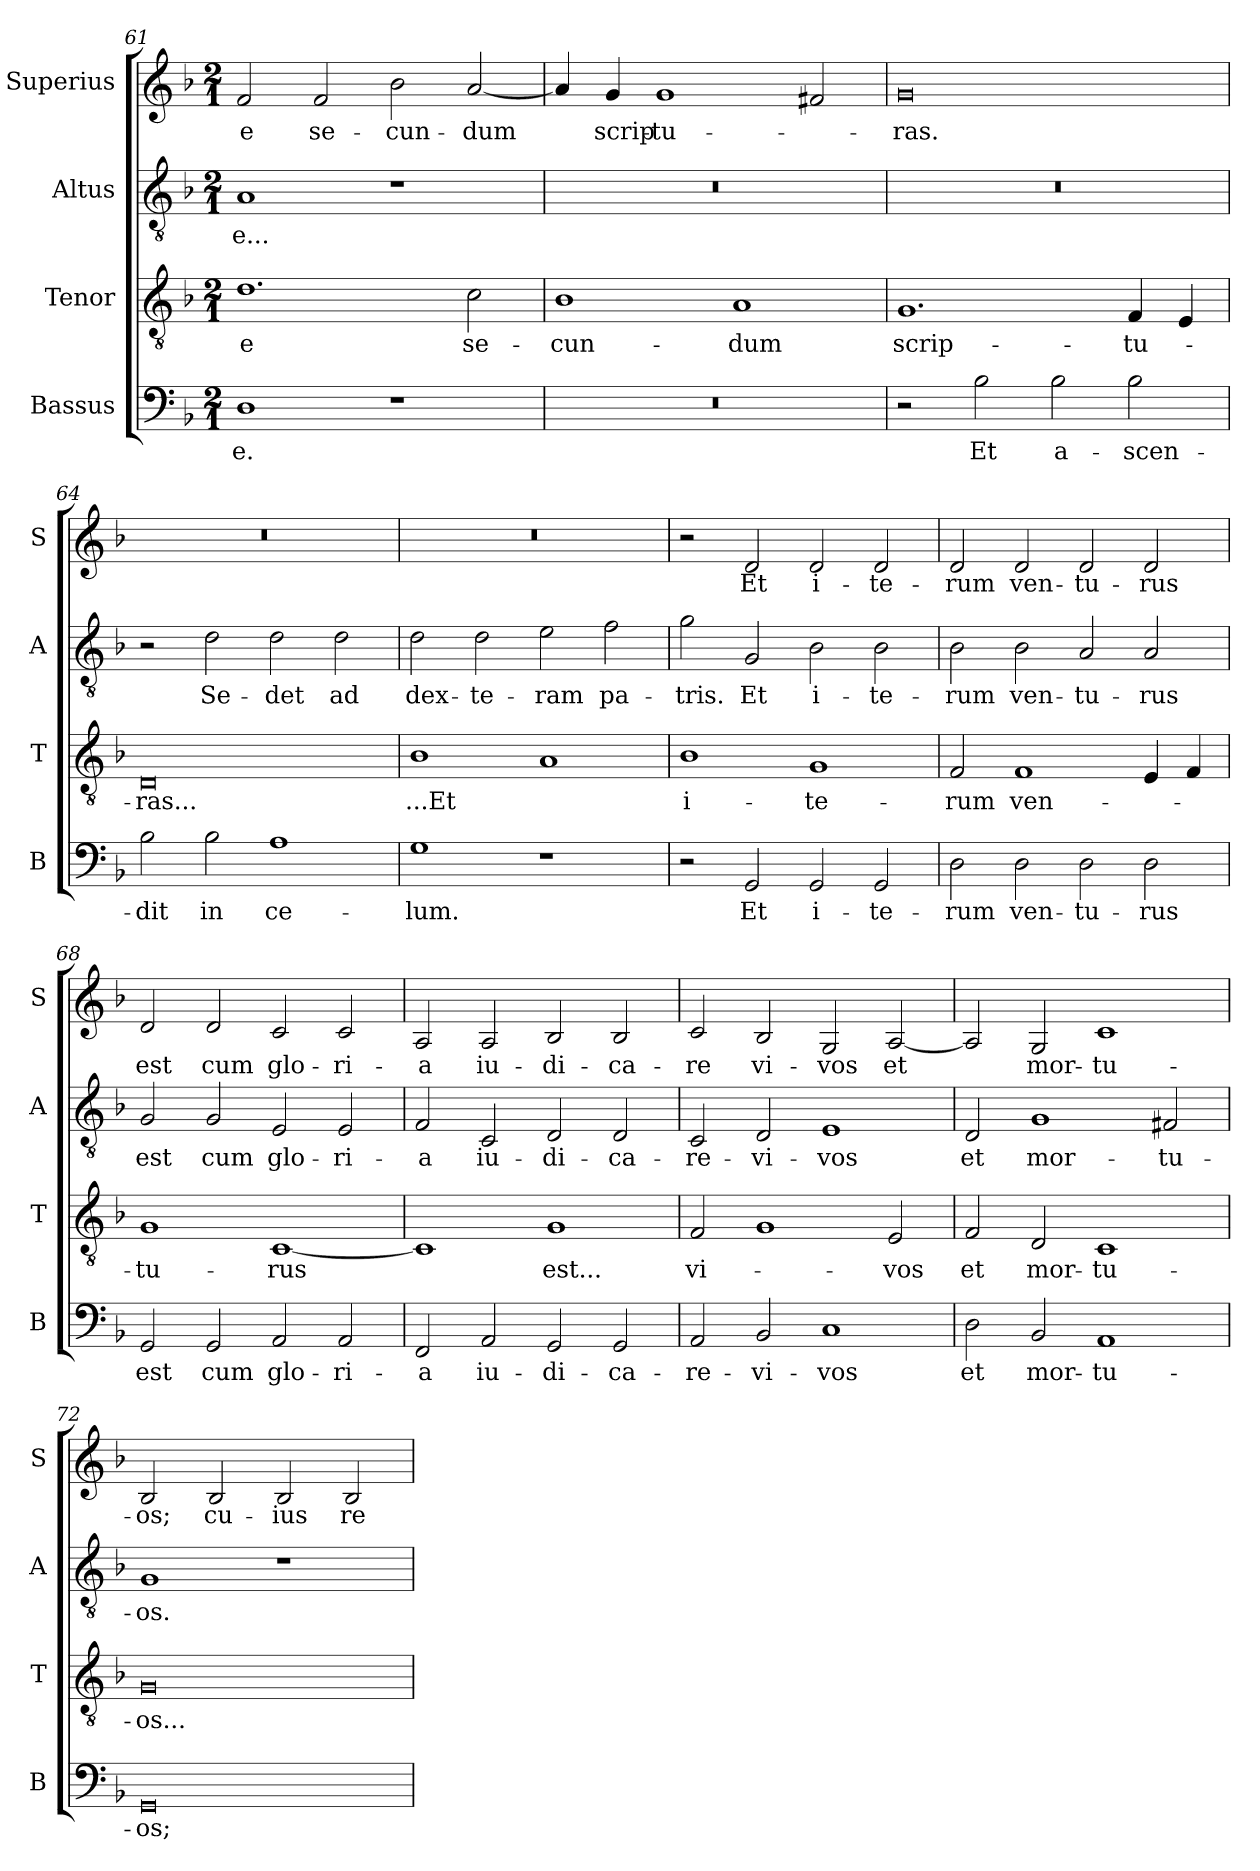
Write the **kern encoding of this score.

**kern	**text	**kern	**text	**kern	**text	**kern	**text
*part4	*part4	*part3	*part3	*part2	*part2	*part1	*part1
*staff4	*staff4	*staff3	*staff3	*staff2	*staff2	*staff1	*staff1
*I"Bassus	*	*I"Tenor	*	*I"Altus	*	*I"Superius	*
*I'B	*	*I'T	*	*I'A	*	*I'S	*
*clefF4	*	*clefGv2	*	*clefGv2	*	*clefG2	*
*k[b-]	*	*k[b-]	*	*k[b-]	*	*k[b-]	*
*M2/1	*	*M2/1	*	*M2/1	*	*M2/1	*
=61	=61	=61	=61	=61	=61	=61	=61
1D	-e.	1.d	-e	1A	-e...	2f/	-e
.	.	.	.	.	.	2f/	se-
1r	.	.	.	1r	.	2b-\	-cun-
.	.	2c\	se-	.	.	[2a/	dum
=62	=62	=62	=62	=62	=62	=62	=62
0r	.	1B-	-cun-	0r	.	4a/]	.
.	.	.	.	.	.	4g/	scrip-
.	.	.	.	.	.	1g	-tu-
.	.	1A	-dum	.	.	.	.
.	.	.	.	.	.	2f#X/	.
=63	=63	=63	=63	=63	=63	=63	=63
2r	.	1.G	scrip-	0r	.	0g	-ras.
2B-\	Et	.	.	.	.	.	.
2B-\	a-	.	.	.	.	.	.
2B-\	-scen-	4F/	-tu-	.	.	.	.
.	.	4E/	.	.	.	.	.
=64	=64	=64	=64	=64	=64	=64	=64
2B-\	-dit	0D	-ras...	2r	.	0r	.
2B-\	in	.	.	2d\	Se-	.	.
1A	ce-	.	.	2d\	-det	.	.
.	.	.	.	2d\	ad	.	.
=65	=65	=65	=65	=65	=65	=65	=65
1G	-lum.	1B-	...Et	2d\	dex-	0r	.
.	.	.	.	2d\	-te-	.	.
1r	.	1A	.	2e\	-ram	.	.
.	.	.	.	2f\	pa-	.	.
=66	=66	=66	=66	=66	=66	=66	=66
2r	.	1B-	i-	2g\	-tris.	2r	.
2GG/	Et	.	.	2G/	Et	2d/	Et
2GG/	i-	1G	-te-	2B-\	i-	2d/	i-
2GG/	-te-	.	.	2B-\	-te-	2d/	-te-
=67	=67	=67	=67	=67	=67	=67	=67
2D\	-rum	2F/	-rum	2B-\	-rum	2d/	-rum
2D\	ven-	1F	ven-	2B-\	ven-	2d/	ven-
2D\	-tu-	.	.	2A/	-tu-	2d/	-tu-
2D\	-rus	4E/	.	2A/	-rus	2d/	-rus
.	.	4F/	.	.	.	.	.
=68	=68	=68	=68	=68	=68	=68	=68
2GG/	est	1G	-tu-	2G/	est	2d/	est
2GG/	cum	.	.	2G/	cum	2d/	cum
2AA/	glo-	[1C	-rus	2E/	glo-	2c/	glo-
2AA/	-ri-	.	.	2E/	-ri-	2c/	-ri-
=69	=69	=69	=69	=69	=69	=69	=69
2FF/	-a	1C]	.	2F/	-a	2A/	-a
2AA/	iu-	.	.	2C/	iu-	2A/	iu-
2GG/	-di-	1G	est...	2D/	-di-	2B-/	-di-
2GG/	-ca-	.	.	2D/	-ca-	2B-/	-ca-
=70	=70	=70	=70	=70	=70	=70	=70
2AA/	-re-	2F/	vi-	2C/	-re-	2c/	-re
2BB-/	vi-	1G	.	2D/	vi-	2B-/	vi-
1C	-vos	.	.	1E/	-vos	2G/	-vos
.	.	2E/	-vos	.	.	[2A/	et
=71	=71	=71	=71	=71	=71	=71	=71
2D\	et	2F/	et	2D/	et	2A/]	.
2BB-/	mor-	2D/	mor-	1G	mor-	2G/	mor-
1AA	-tu-	1C	-tu-	.	.	1c	-tu-
.	.	.	.	2F#X/	-tu-	.	.
=72	=72	=72	=72	=72	=72	=72	=72
0GG	-os;	0G	-os...	1G	-os.	2B-/	-os;
.	.	.	.	.	.	2B-/	cu-
.	.	.	.	1r	.	2B-/	-ius
.	.	.	.	.	.	2B-/	re-
=	=	=	=	=	=	=	=
*-	*-	*-	*-	*-	*-	*-	*-
